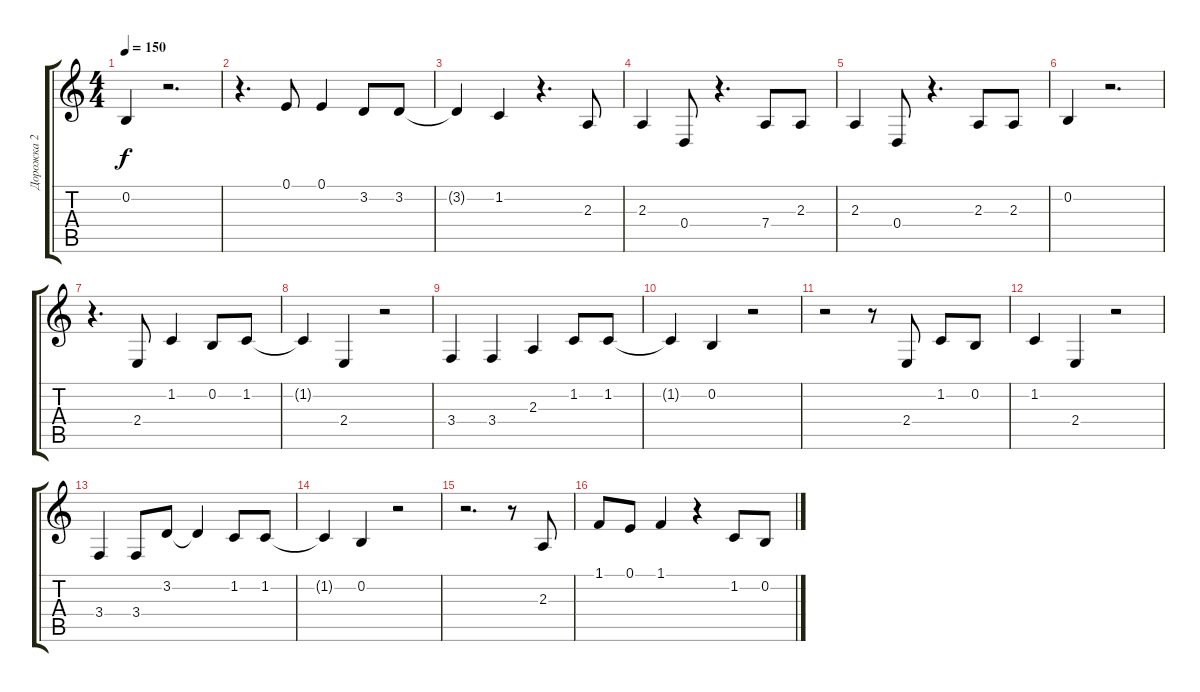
\track ("Дорожка 2" "Дорожка 2") {instrument oboe}
\staff {score tabs}
\tuning (E4 B3 G3 D3 A2 E2) {hide}
\ts (4 4)
\tempo 150
\clef g2
\ks c
0.2.4{dy f} r.2{d} |
r.4{d} 0.1.8 0.1.4 3.2.8 3.2.8 |
3.2{t}.4 1.2.4 r.4{d} 2.3.8 |
2.3.4 0.4.8 r.4{d} 7.4.8 2.3.8 |
2.3.4 0.4.8 r.4{d} 2.3.8 2.3.8 |
0.2.4 r.2{d} |
r.4{d} 2.4.8 1.2.4 0.2.8 1.2.8 |
1.2{t}.4 2.4.4 r.2 |
3.4.4 3.4.4 2.3.4 1.2.8 1.2.8 |
1.2{t}.4 0.2.4 r.2 |
r.2 r.8 2.4.8 1.2.8 0.2.8 |
1.2.4 2.4.4 r.2 |
3.4.4 3.4.8 3.2.8 3.2{t}.4 1.2.8 1.2.8 |
1.2{t}.4 0.2.4 r.2 |
r.2{d} r.8 2.3.8 |
1.1.8 0.1.8 1.1.4 r.4 1.2.8 0.2.8
